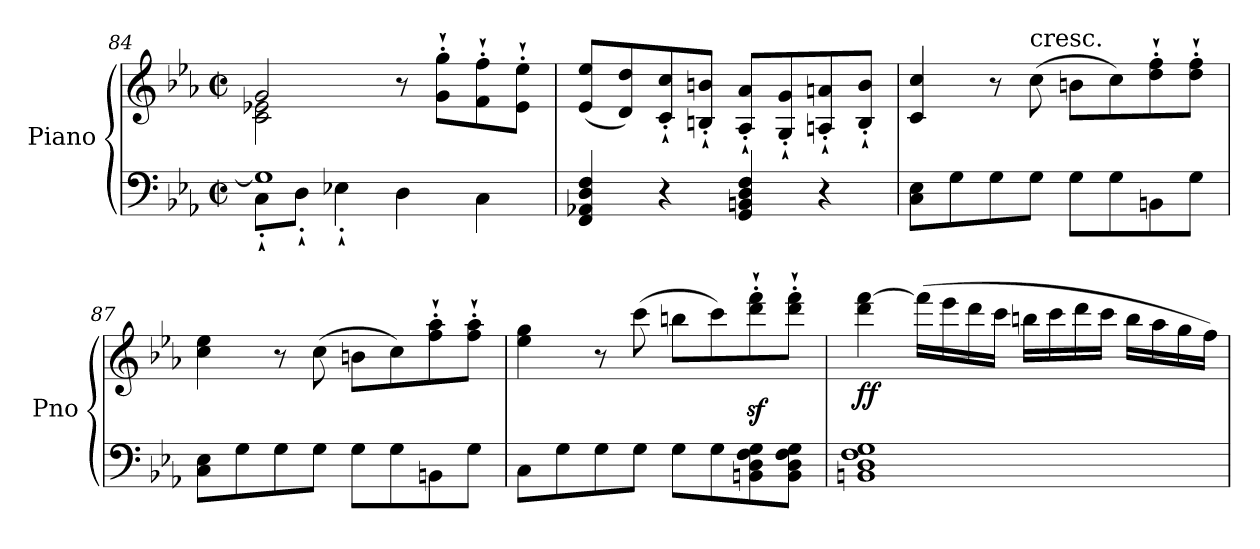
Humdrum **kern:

**kern	**kern	**dynam
*part1	*part1	*part1
*staff2	*staff1	*staff1/2
*I"Piano	*	*
*I'Pno	*	*
*clefF4	*clefG2	*
*k[b-e-a-]	*k[b-e-a-]	*
*E-:	*E-:	*
*M2/2	*M2/2	*
*met(c|)	*met(c|)	*
=84	=84	=84
*^	*^	*
1G]	8C'`\L	2g/	2c\ 2e-X\	.
.	8D'`\J	.	.	.
.	4E-X'`\	.	.	.
.	4D\	8r	2ryy	.
.	.	8g\'` 8gg\'`L	.	.
.	4C\	8f\'` 8ff\'`	.	.
.	.	8e-\'` 8ee-\'`J	.	.
*v	*v	*	*	*
*	*v	*v	*
=85	=85	=85
4FF/ 4AA-X/ 4D/ 4F/	(<8e-/ 8ee-/L	.
.	8d/ 8dd/)	.
4r	8c/'` 8cc/'`	.
.	8Bn/'` 8bn/'`J	.
4GG/ 4BBn/ 4D/ 4F/	8A-/'` 8a-/'`L	.
.	8G/'` 8g/'`	.
4r	8An/'` 8an/'`	.
.	8B/'` 8b/'`J	.
!!LO:LB:g=z
=86	=86	=86
8C\ 8E-\L	4c/ 4cc/	.
8G\	.	.
8G\	8r	.
!	!LO:TX:a:t=cresc.	!
8G\J	(>8cc\	.
8G\L	8bn\L	.
8G\	8cc\)	.
8BBn\	8dd\'` 8ff\'`	.
8G\J	8dd\'` 8ff\'`J	.
=87	=87	=87
8C\ 8E-\L	4cc\ 4ee-\	.
8G\	.	.
8G\	8r	.
8G\J	(>8cc\	.
8G\L	8bn\L	.
8G\	8cc\)	.
8BBn\	8ff\'` 8aa-\'`	.
8G\J	8ff\'` 8aa-\'`J	.
=88	=88	=88
8C\L	4ee-\ 4gg\	.
8G\	.	.
8G\	8r	.
8G\J	(>8ccc\	.
8G\L	8bbn\L	.
8G\	8ccc\)	.
8BBn\ 8D\ 8F\ 8G\	8ddd\z<'` 8fff\z<'`	.
8BB\ 8D\ 8F\ 8G\J	8ddd\'` 8fff\'`J	.
!!LO:LB:g=z
=89	=89	=89
!	!	!LO:DY:b
1BBn 1D 1F 1G	4ddd\ [4fff\	ff
.	(>16fff\LL]	.
.	16eee-\	.
.	16ddd\	.
.	16ccc\JJ	.
.	16bbn\LL	.
.	16ccc\	.
.	16ddd\	.
.	16ccc\JJ	.
.	16bb\LL	.
.	16aa-\	.
.	16gg\	.
.	16ff\JJ)	.
=	=	=
*-	*-	*-
